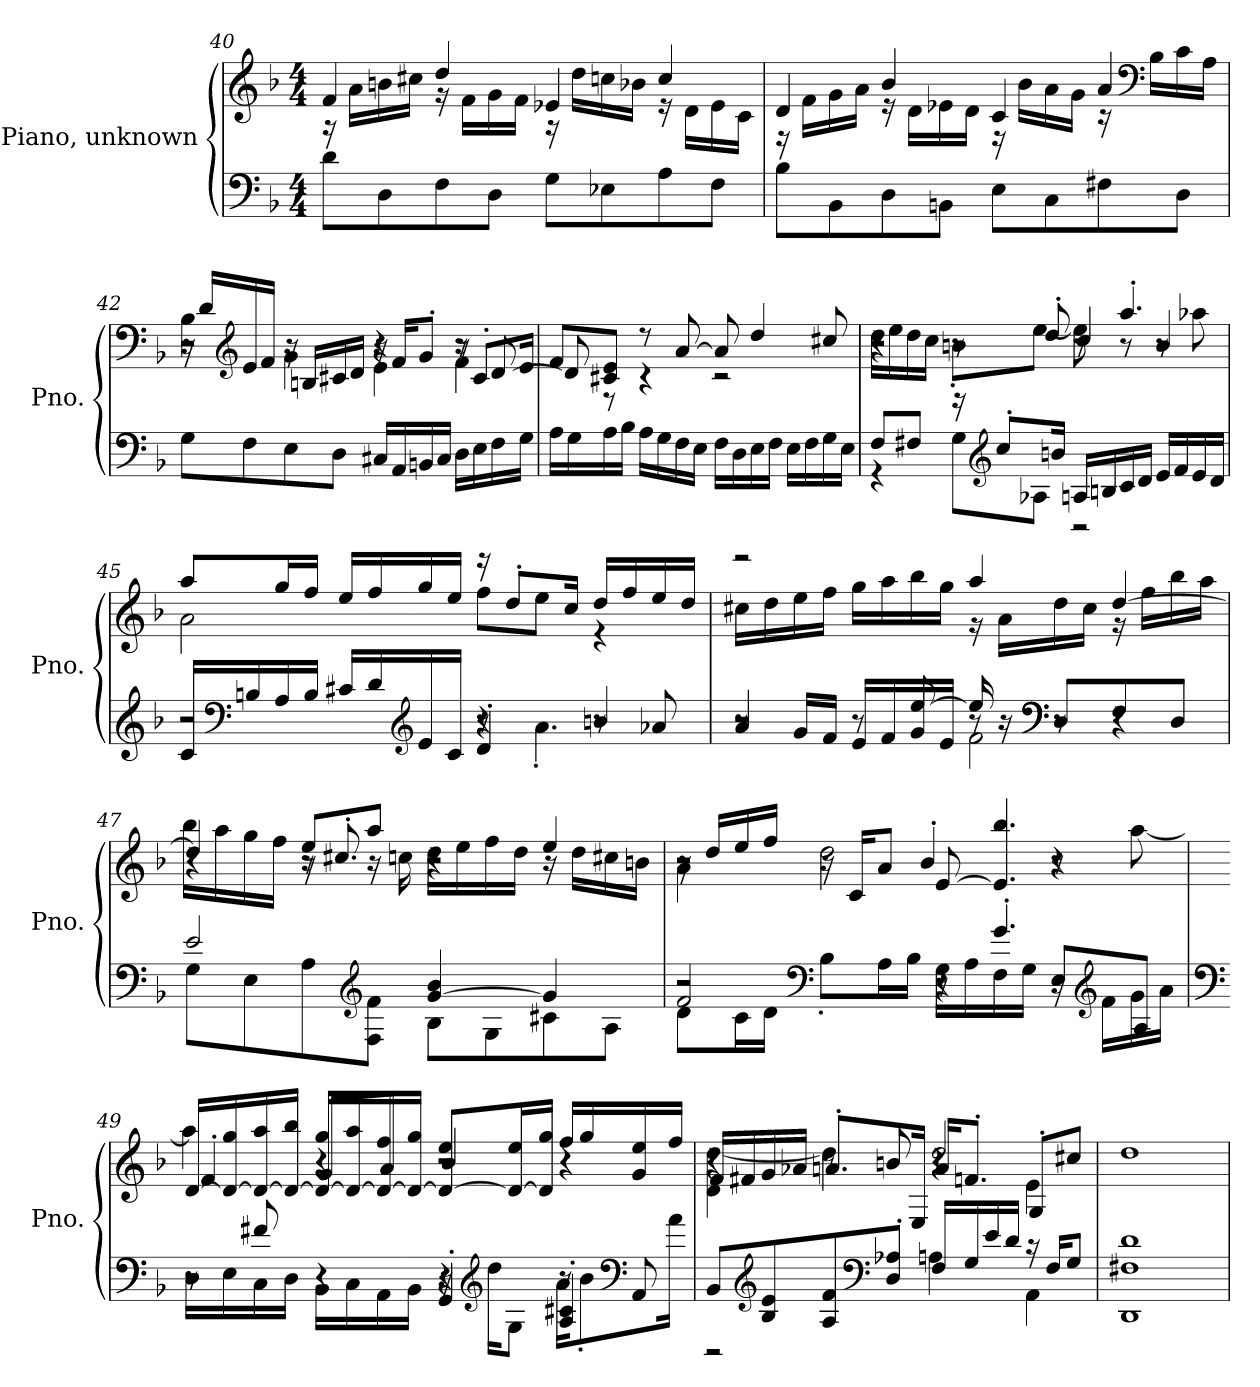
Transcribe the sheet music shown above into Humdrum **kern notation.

**kern	**kern
*part1	*part1
*staff2	*staff1
*I"Piano, unknown	*
*I'Pno.	*
*clefF4	*clefG2
*k[b-]	*k[b-]
*M4/4	*M4/4
=40	=40
*	*^
8d\L	4f/	16r
.	.	16a\LL
8D\	.	16bn\
.	.	16cc#X\JJ
8F\	4dd/	16r
.	.	16f\LL
8D\J	.	16g\
.	.	16f\JJ
8G\L	4e-X/	16r
.	.	16dd\LL
8E-X\	.	16ccn\
.	.	16b-X\JJ
8A\	4cc/	16r
.	.	16d\LL
8F\J	.	16e-\
.	.	16c\JJ
!!LO:LB:g=z	!!
=41	=41	=41
8B-\L	4d/	16r
.	.	16f\LL
8BB-\	.	16g\
.	.	16a\JJ
8D\	4b-/	16r
.	.	16d\LL
8BBn\J	.	16e-X\
.	.	16d\JJ
8E\L	4c/	16r
.	.	16b-\LL
8C\	.	16a\
.	.	16g\JJ
8F#X\	4a/	16r
*	*clefF4	*
.	.	16B-\LL
8D\J	.	16c\
.	.	16A\JJ
=42	=42	=42
*	*	*^
8G\L	16r	4B-\	2r
.	16d/LL	.	.
*	*clefG2	*	*
8F\	16e/	.	.
.	16f/JJ	.	.
8E\	16r	4g\	.
.	16Bn/LL	.	.
8D\J	16c#X/	.	.
.	16d/JJ	.	.
16C#X/LL	16r	4e\	4r
16AA/	16f/KL	.	.
16BBn/	8g'/J	.	.
16C#/JJ	.	.	.
16D\LL	16r	4f\	8r
16E\	8c#'/L	.	.
16F\	.	.	[8d/
16G\JJ	16e/Jk	.	.
*	*	*v	*v
!!LO:LB:g=z
=43	=43	=43
16A\LL	8f/L	8d/]
16G\	.	.
16A\	8c#X/ 8e/J	8r
16B-\JJ	.	.
16A\LL	8r	4r
16G\	.	.
16F\	[8a/	.
16E\JJ	.	.
16F\LL	8a/]	2r
16D\	.	.
16E\	4dd/	.
16F\JJ	.	.
16E\LL	.	.
16F\	.	.
16G\	8cc#X/	.
16E\JJ	.	.
=44	=44	=44
*^	*	*^
8F/L	4r	2r	16dd\LL	4r
.	.	.	16ee\	.
8F#X/J	.	.	16dd\	.
.	.	.	16cc\JJ	.
16r	8G\L	.	8bn'\L	8r
*clefG2	*	*	*	*
8cc'/L	.	.	.	.
.	8A-X\J	.	[8ee\J	8dd'/
16bn/Jk	.	.	.	.
16An/LL	2r	8r	8ee\]	4cc/
16Bn/	.	.	.	.
16c/	.	4.aa'/	8r	.
16d/JJ	.	.	.	.
16e/LL	.	.	8r	4b/
16f/	.	.	.	.
16e/	.	.	8aa-X\	.
16d/JJ	.	.	.	.
*	*	*	*v	*v
!!LO:LB:g=z
=45	=45	=45	=45
*	*^	*	*
2r	2r	16c/LL	8aa/L	2a\
*clefF4	*	*	*	*
.	.	16Bn/	.	.
.	.	16A/	16gg/L	.
.	.	16B/JJ	16ff/JJ	.
.	.	16c#X/LL	16ee/LL	.
.	.	16d/	16ff/	.
*clefG2	*	*	*	*
.	.	16e/	16gg/	.
.	.	16c#/JJ	16ee/JJ	.
4r	8r	4d'/	16r	8ff\L
.	.	.	8dd'/L	.
.	4.a'\	.	.	8ee\J
.	.	.	16cc/Jk	.
4bn/	.	8r	16dd/LL	4r
.	.	.	16ff/	.
.	.	8a-X/	16ee/	.
.	.	.	16dd/JJ	.
=46	=46	=46	=46	=46
4a/	2r	8r	2r	16cc#X\LL
.	.	.	.	16dd\
.	.	16g/LL	.	16ee\
.	.	16f/JJ	.	16ff\JJ
8r	.	16e/LL	.	16gg\LL
.	.	16f/	.	16aa\
[8ee/	.	16g/	.	16bb-\
.	.	16e/JJ	.	16gg\JJ
16ee/]	2f\	8r	4aa/	16r
16r	.	.	.	16a\LL
*clefF4	*	*	*	*
8r	.	8D/L	.	16dd\
.	.	.	.	16cc#\JJ
4r	.	8F/	[4dd/	16r
.	.	.	.	16ff\LL
.	.	8D/J	.	16bb-\
.	.	.	.	16aa\JJ
*	*v	*v	*	*
!!LO:LB:g=z
=47	=47	=47	=47
*	*	*	*^
2e/	8G\L	4dd/]	16bb-\LL	4r
.	.	.	16aa\	.
.	8E\	.	16gg\	.
.	.	.	16ff\JJ	.
.	8A\	8ee/L	8r	16r
.	.	.	.	8.cc#X'/
*clefG2	*	*	*	*
.	8F\ 8f\J	8aa/J	16r	.
.	.	.	16ccn\	.
[4g/ 4b-/	8B-\L	2r	16dd\LL	4r
.	.	.	16ee\	.
.	8G\	.	16ff\	.
.	.	.	16dd\JJ	.
4g/]	8c#X\	.	16r	4ee/
.	.	.	16dd\LL	.
.	8A\J	.	16cc#X\	.
.	.	.	16bn\JJ	.
=48	=48	=48	=48	=48
*	*^	*	*	*
2f/	8d\L	2r	16r	4a\	2r
.	.	.	16dd/LL	.	.
.	16c\L	.	16ee/	.	.
.	16d\JJ	.	16ff/JJ	.	.
*clefF4	*	*	*	*	*
.	8B-'\L	.	16r	2dd\	.
.	.	.	16c/KL	.	.
.	16A\L	.	8a/J	.	.
.	16B-\JJ	.	.	.	.
8r	16G\LL	4r	[8e/	.	4b-'/
.	16A\	.	.	.	.
4.g'/	16F\	.	4.e/] 4.bb-/	.	.
.	16G\JJ	.	.	.	.
.	16r	8E/L	.	8r	4r
*clefG2	*	*	*	*	*
.	16f\LL	.	.	.	.
.	16g\	8A/J	.	[8aa\	.
.	16a\JJ	.	.	.	.
!!LO:PB:g=z	!!	!!
=49	=49	=49	=49	=49	=49
*clefF4	*	*	*	*	*
8r	16D\LL	2r	[16d/LL	4aa\]	4f'/
.	16E\	.	16d/_ 16gg/	.	.
8f#X/	16C\	.	16d/_ 16aa/	.	.
.	16D\JJ	.	16d/_ 16bb-/JJ	.	.
4r	16BB-\LL	.	16d/_ 16gg/LL	4r	8g/L
.	16C\	.	16d/_ 16aa/	.	.
.	16AA\	.	16d/_ 16ff/	.	8a/J
.	16BB-\JJ	.	16d/_ 16gg/JJ	.	.
4GG'/	16r	4r	8d/_ 8ee/L	2r	4b-/
*clefG2	*	*	*	*	*
.	16dd\KL	.	.	.	.
.	8G\J	.	16d/_ 16ee/L	.	.
.	.	.	16d/] 16gg/JJ	.	.
4A/' 4c#X/'	16a\KL	8r	16ff/LL	.	4r
.	8b-'\	.	16gg/	.	.
*clefF4	*	*	*	*	*
.	.	8AA/	16g/ 16ee/	.	.
.	16a\Jk	.	16ff/JJ	.	.
*	*v	*v	*	*	*
!!LO:LB:g=z	!!	!!
=50	=50	=50	=50	=50
8BB-/L	2r	4r	4d\ [4dd\	16f/LL
.	.	.	.	16f#X/
*clefG2	*	*	*	*
8B-/ 8e/	.	.	.	16g/
.	.	.	.	16a-X/JJ
8A/ 8f/	.	8r	4dd\]	8.an'/L
*clefF4	*	*	*	*
8D/' 8A-X/'J	.	8bn/	.	.
.	.	.	.	16E/Jk
16F/LL	4An\	2dd/	4r	16a/KL
16G/	.	.	.	8.fn'/J
16e/	.	.	.	.
16d/JJ	.	.	.	.
16r	4AA\	.	4e\	8G'/L
16F/KL	.	.	.	.
8G/J	.	.	.	8cc#X/J
*v	*v	*	*	*
*	*v	*v	*v
=51	=51
1DD 1F#X 1d	1dd
=	=
*-	*-
